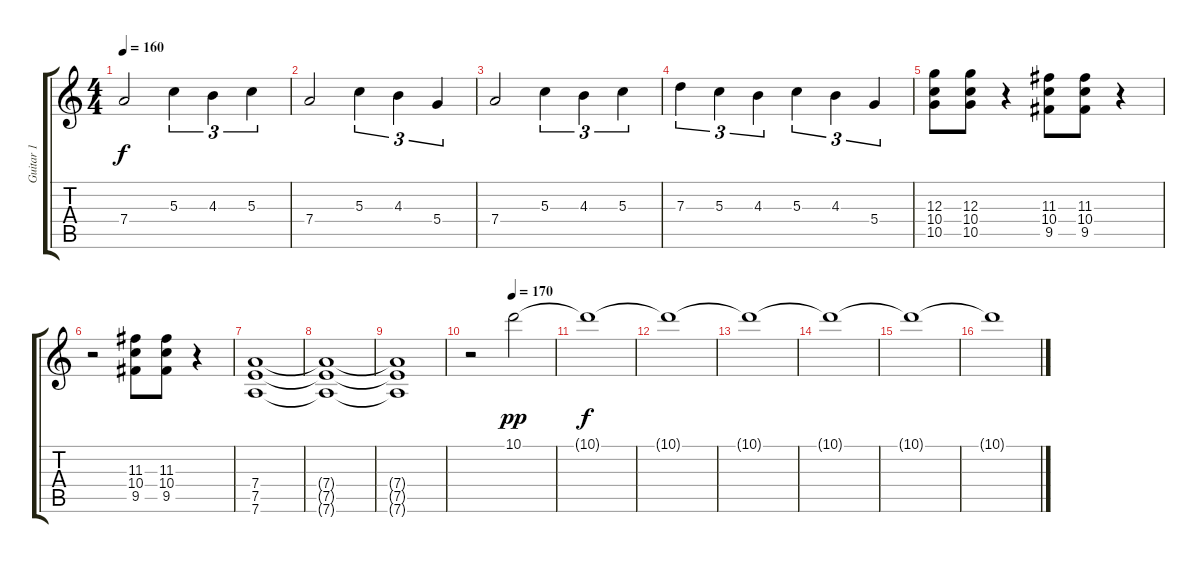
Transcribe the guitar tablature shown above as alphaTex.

\track ("Guitar 1" "Guitar 1") {instrument distortionguitar}
\staff {score tabs}
\tuning (E4 B3 G3 D3 A2 D2) {hide}
\ts (4 4)
\tempo 160
\clef g2
\ks c
7.4.2{dy f} 5.3.4{tu (3 2)} 4.3.4{tu (3 2)} 5.3.4{tu (3 2)} |
7.4.2 5.3.4{tu (3 2)} 4.3.4{tu (3 2)} 5.4.4{tu (3 2)} |
7.4.2 5.3.4{tu (3 2)} 4.3.4{tu (3 2)} 5.3.4{tu (3 2)} |
7.3.4{tu (3 2)} 5.3.4{tu (3 2)} 4.3.4{tu (3 2)} 5.3.4{tu (3 2)} 4.3.4{tu (3 2)} 5.4.4{tu (3 2)} |
(12.3 10.4 10.5).8 (12.3 10.4 10.5).8 r.4 (11.3 10.4 9.5).8 (11.3 10.4 9.5).8 r.4 |
r.2 (11.3 10.4 9.5).8 (11.3 10.4 9.5).8 r.4 |
(7.4 7.5 7.6).1 |
(7.4{t} 7.5{t} 7.6{t}).1 |
(7.4{t} 7.5{t} 7.6{t}).1{volume 0} |
\tempo (170 0.5)
r.2 10.1.2{dy pp volume 12 instrument distortionguitar} |
10.1{t}.1{dy f} |
10.1{t}.1 |
10.1{t}.1 |
10.1{t}.1 |
10.1{t}.1 |
10.1{t}.1
